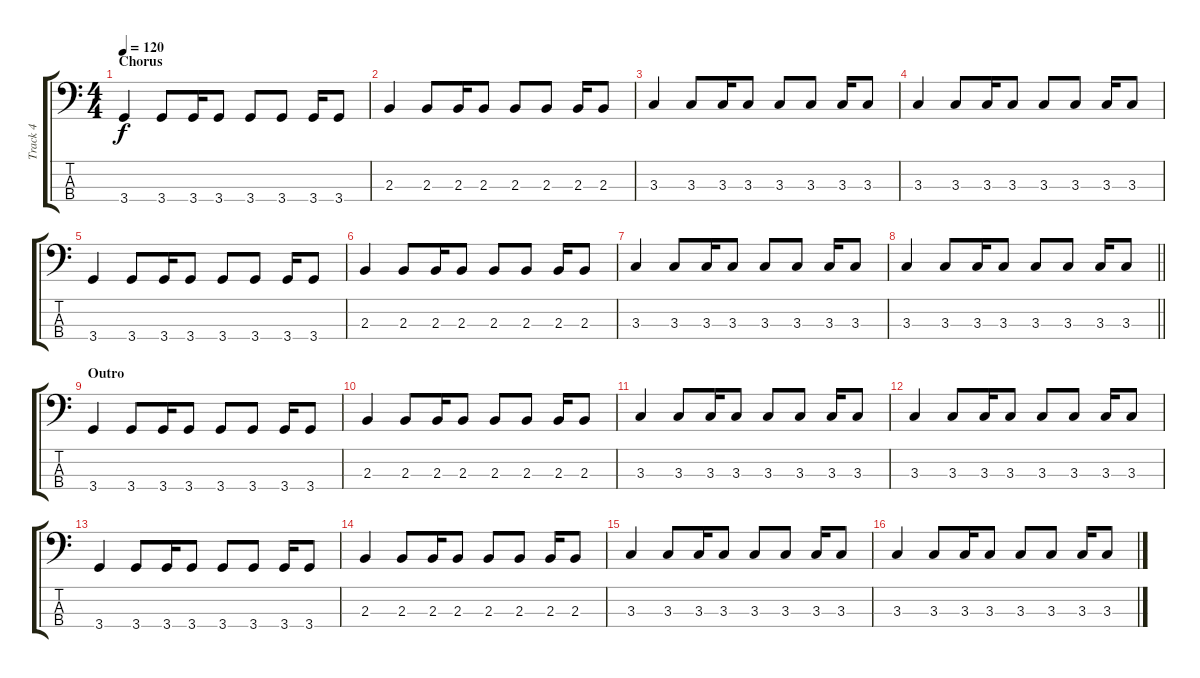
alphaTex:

\track ("Track 4" "Track 4") {instrument electricbassfinger}
\staff {score tabs}
\tuning (G2 D2 A1 E1) {hide}
\ts (4 4)
\section ("" "Chorus")
\tempo 120
\clef f4
\ks c
3.4.4{dy f} 3.4.8 3.4.16 3.4.8 3.4.8 3.4.8 3.4.16 3.4.8 |
2.3.4 2.3.8 2.3.16 2.3.8 2.3.8 2.3.8 2.3.16 2.3.8 |
3.3.4 3.3.8 3.3.16 3.3.8 3.3.8 3.3.8 3.3.16 3.3.8 |
3.3.4 3.3.8 3.3.16 3.3.8 3.3.8 3.3.8 3.3.16 3.3.8 |
3.4.4 3.4.8 3.4.16 3.4.8 3.4.8 3.4.8 3.4.16 3.4.8 |
2.3.4 2.3.8 2.3.16 2.3.8 2.3.8 2.3.8 2.3.16 2.3.8 |
3.3.4 3.3.8 3.3.16 3.3.8 3.3.8 3.3.8 3.3.16 3.3.8 |
\barLineRight lightlight
3.3.4 3.3.8 3.3.16 3.3.8 3.3.8 3.3.8 3.3.16 3.3.8 |
\section ("" "Outro")
3.4.4 3.4.8 3.4.16 3.4.8 3.4.8 3.4.8 3.4.16 3.4.8 |
2.3.4 2.3.8 2.3.16 2.3.8 2.3.8 2.3.8 2.3.16 2.3.8 |
3.3.4 3.3.8 3.3.16 3.3.8 3.3.8 3.3.8 3.3.16 3.3.8 |
3.3.4 3.3.8 3.3.16 3.3.8 3.3.8 3.3.8 3.3.16 3.3.8 |
3.4.4 3.4.8 3.4.16 3.4.8 3.4.8 3.4.8 3.4.16 3.4.8 |
2.3.4 2.3.8 2.3.16 2.3.8 2.3.8 2.3.8 2.3.16 2.3.8 |
3.3.4 3.3.8 3.3.16 3.3.8 3.3.8 3.3.8 3.3.16 3.3.8 |
3.3.4 3.3.8 3.3.16 3.3.8 3.3.8 3.3.8 3.3.16 3.3.8
